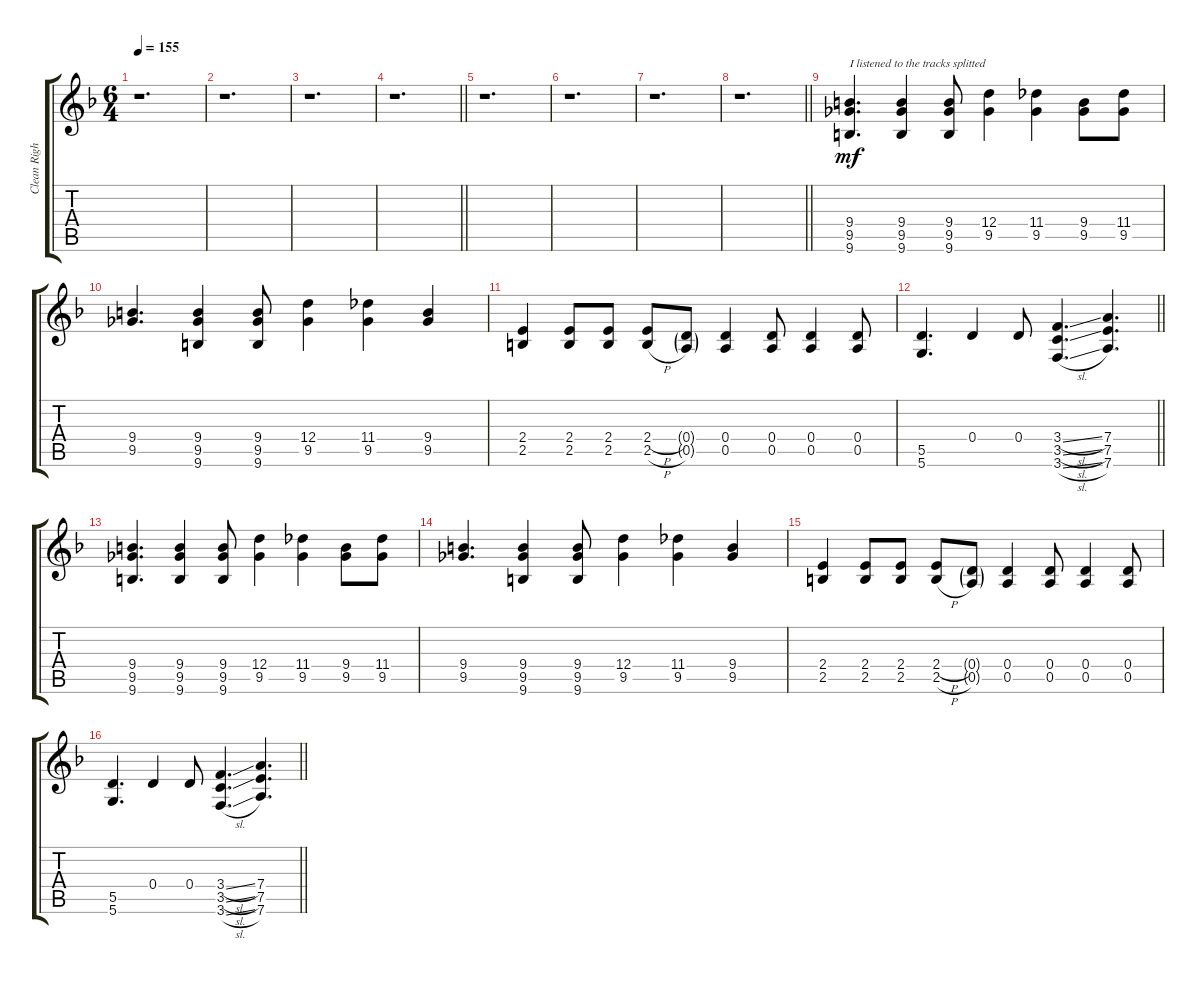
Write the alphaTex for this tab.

\track ("Clean Right Guitar" "Clean Righ") {instrument electricguitarclean}
\staff {score tabs}
\tuning (E4 B3 G3 D3 A2 D2) {hide}
\ts (6 4)
\tempo 155
\clef g2
\ks dminor
r.1{d dy mf} |
r.1{d} |
r.1{d} |
\barLineRight lightlight
r.1{d} |
r.1{d} |
r.1{d} |
r.1{d} |
\barLineRight lightlight
r.1{d} |
\section ("" "")
(9.4 9.5 9.6).4{d txt "I listened to the tracks splitted"} (9.4 9.5 9.6).4 (9.4 9.5 9.6).8 (12.4 9.5).4 (11.4 9.5).4 (9.4 9.5).8 (11.4 9.5).8 |
(9.4 9.5).4{d} (9.4 9.5 9.6).4 (9.4 9.5 9.6).8 (12.4 9.5).4 (11.4 9.5).4 (9.4 9.5).4 |
(2.4 2.5).4 (2.4 2.5).8 (2.4 2.5).8 (2.4{h} 2.5{h}).8 (0.4{g} 0.5{g}).8 (0.4 0.5).4 (0.4 0.5).8 (0.4 0.5).4 (0.4 0.5).8 |
\barLineRight lightlight
(5.5 5.6).4{d} 0.4.4 0.4.8 (3.4{sl} 3.5{sl} 3.6{sl}).4{d} (7.4 7.5 7.6).4{d} |
(9.4 9.5 9.6).4{d} (9.4 9.5 9.6).4 (9.4 9.5 9.6).8 (12.4 9.5).4 (11.4 9.5).4 (9.4 9.5).8 (11.4 9.5).8 |
(9.4 9.5).4{d} (9.4 9.5 9.6).4 (9.4 9.5 9.6).8 (12.4 9.5).4 (11.4 9.5).4 (9.4 9.5).4 |
(2.4 2.5).4 (2.4 2.5).8 (2.4 2.5).8 (2.4{h} 2.5{h}).8 (0.4{g} 0.5{g}).8 (0.4 0.5).4 (0.4 0.5).8 (0.4 0.5).4 (0.4 0.5).8 |
\barLineRight lightlight
(5.5 5.6).4{d} 0.4.4 0.4.8 (3.4{sl} 3.5{sl} 3.6{sl}).4{d} (7.4 7.5 7.6).4{d}
